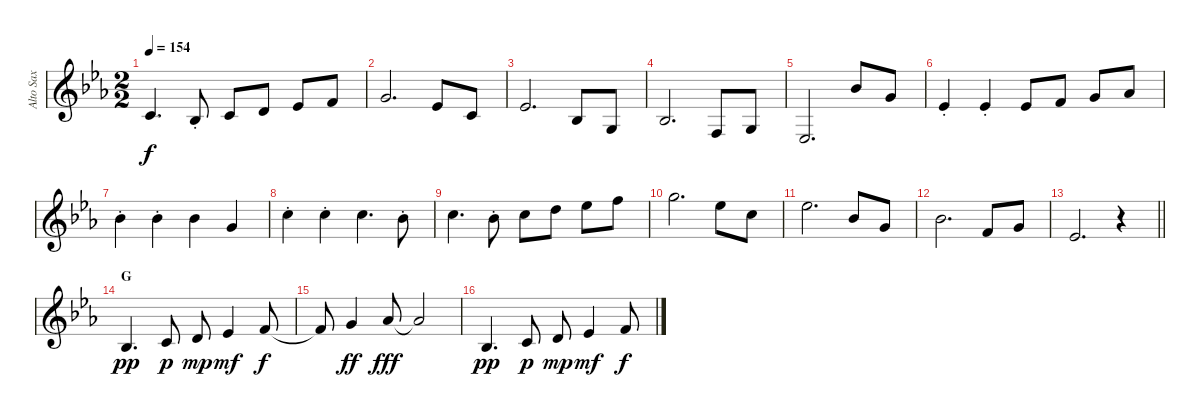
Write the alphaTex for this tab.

\track ("Alto Sax" "Alto Sax") {instrument altosax}
\staff {score}
\tuning (E4 B3 G3 D3 A2 E2) {hide}
\ts (2 2)
\tempo 154
\clef g2
\ks eb
1.2.4{d dy f} 3.3{st}.8 1.2.8 3.2.8 4.2.8 1.1.8 |
3.1.2{d} 4.2.8 5.3.8 |
4.2.2{d} 3.3.8 0.3.8 |
3.3.2{d} 3.4.8 0.3.8 |
1.4.2{d} 6.1.8 3.1.8 |
4.2{st}.4 4.2{st}.4 4.2.8 1.1.8 3.1.8 4.1.8 |
6.1{st}.4 6.1{st}.4 6.1.4 3.1.4 |
8.1{st}.4 8.1{st}.4 8.1.4{d} 6.1{st}.8 |
8.1.4{d} 6.1{st}.8 8.1.8 10.1.8 11.1.8 13.1.8 |
15.1.2{d} 16.2.8 17.3.8 |
16.2.2{d} 15.3.8 17.4.8 |
15.3.2{d} 15.4.8 12.3.8 |
\barLineRight lightlight
13.4.2{d} r.4 |
\section ("" "G")
13.5.4{d dy pp} 10.4.8{dy p} 12.4.8{dy mp} 13.4.4{dy mf} 10.3.8{dy f} |
10.3{t}.8 8.2.4{dy ff} 9.2.8{dy fff} 9.2{t}.2 |
13.5.4{d dy pp} 10.4.8{dy p} 12.4.8{dy mp} 13.4.4{dy mf} 10.3.8{dy f}
